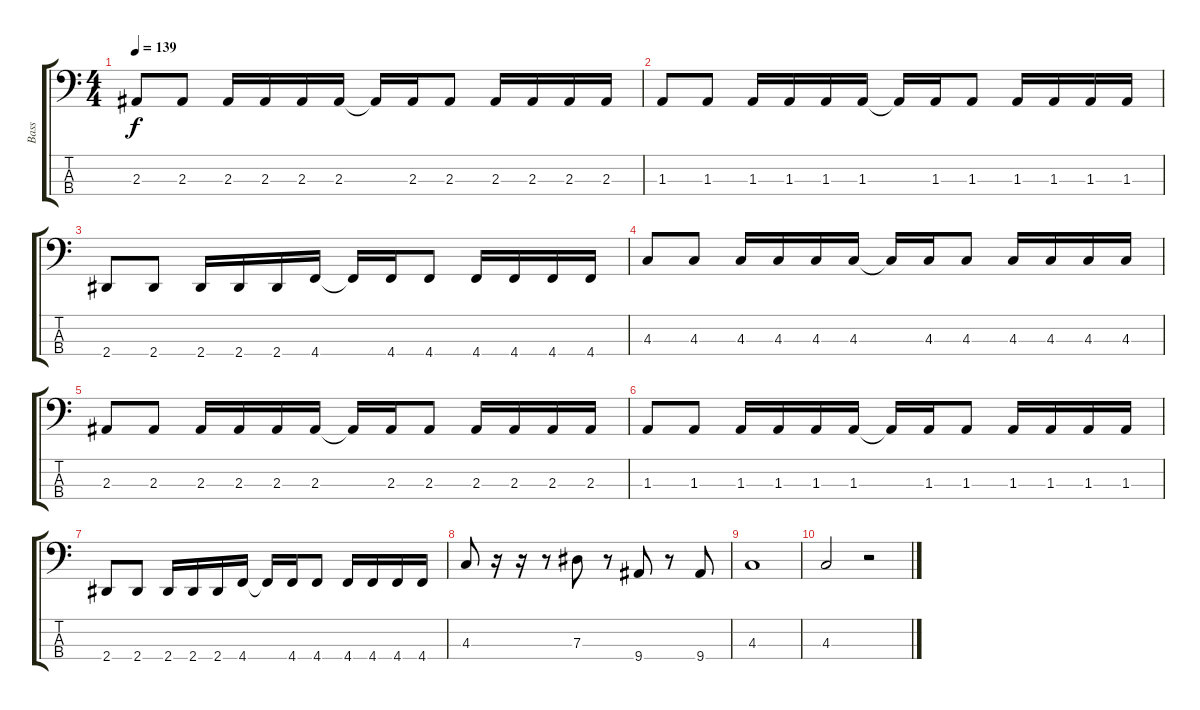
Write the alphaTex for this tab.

\track ("Bass" "Bass") {instrument electricbassfinger}
\staff {score tabs}
\tuning (Gb2 Db2 Ab1 Db1) {hide}
\ts (4 4)
\tempo 139
\clef f4
\ks c
2.3.8{dy f} 2.3.8 2.3.16 2.3.16 2.3.16 2.3.16 2.3{t}.16 2.3.16 2.3.8 2.3.16 2.3.16 2.3.16 2.3.16 |
1.3.8 1.3.8 1.3.16 1.3.16 1.3.16 1.3.16 1.3{t}.16 1.3.16 1.3.8 1.3.16 1.3.16 1.3.16 1.3.16 |
2.4.8 2.4.8 2.4.16 2.4.16 2.4.16 4.4.16 4.4{t}.16 4.4.16 4.4.8 4.4.16 4.4.16 4.4.16 4.4.16 |
4.3.8 4.3.8 4.3.16 4.3.16 4.3.16 4.3.16 4.3{t}.16 4.3.16 4.3.8 4.3.16 4.3.16 4.3.16 4.3.16 |
2.3.8 2.3.8 2.3.16 2.3.16 2.3.16 2.3.16 2.3{t}.16 2.3.16 2.3.8 2.3.16 2.3.16 2.3.16 2.3.16 |
1.3.8 1.3.8 1.3.16 1.3.16 1.3.16 1.3.16 1.3{t}.16 1.3.16 1.3.8 1.3.16 1.3.16 1.3.16 1.3.16 |
2.4.8 2.4.8 2.4.16 2.4.16 2.4.16 4.4.16 4.4{t}.16 4.4.16 4.4.8 4.4.16 4.4.16 4.4.16 4.4.16 |
4.3.8 r.16 r.16 r.8 7.3.8 r.8 9.4.8 r.8 9.4.8 |
4.3.1 |
4.3.2 r.2
